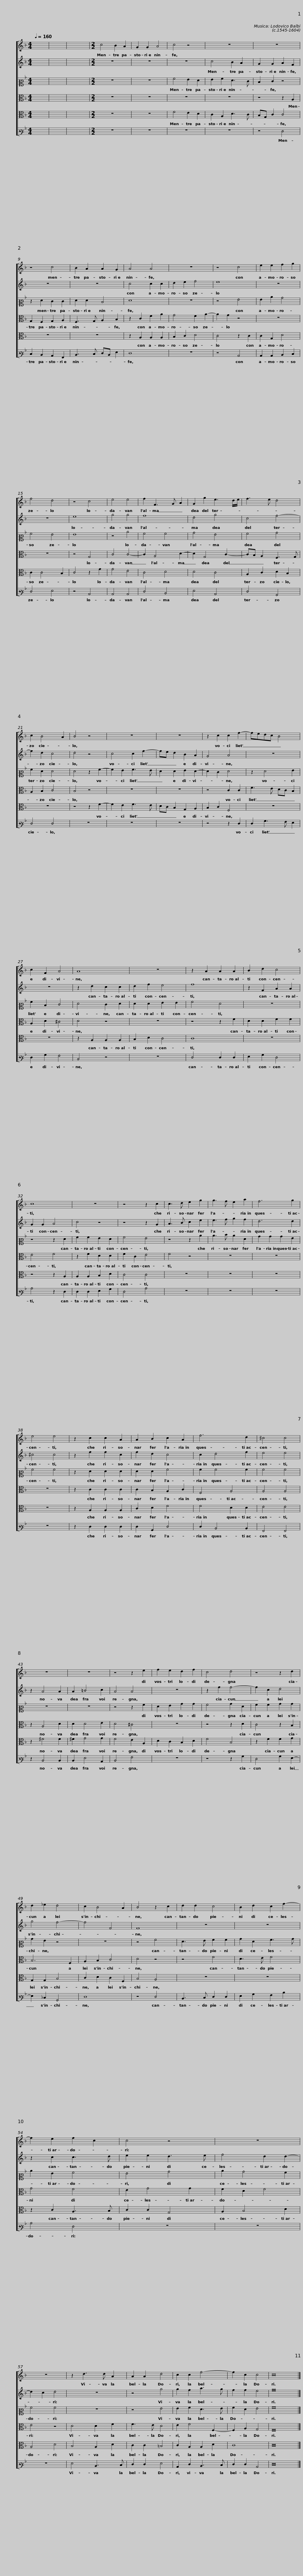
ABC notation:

X:1
%%score [ 1 2 3 4 5 6 ]
L:1/8
Q:1/4=160
M:4/4
I:linebreak $
K:F
V:1 treble
V:2 treble
V:3 alto2
V:4 alto
V:5 alto
V:6 bass3
V:1
 x8 | x8 | x16 |[M:2/2] c4 B2 A2 | G2 G2 A4 | %5
 c4 z4 | z8 | z8 |$ z4 c4 | B2 A2 A2 G2 | %10
 A4 A4 | z8 | z4 c4 | e2 e2 f2 g2 |$ f4 d4 | %15
 z4 c4 | e4 e4 | f2 F3 G A2 | G2 g2 e3 d/e/ | f3 e d4 |$ %20
 c2 B4 A2 | B4 z4 | z8 | z8 | z2 c2 c2 f2- | %25
 fedc B4 |$ c2 F2 A4 | A8 | z8 | z2 A2 A2 A2 | %30
 B2 d2 c4 | c8 |$ z8 | z4 z2 c2 | c3 d e2 g2 | %35
 g3 f e2 a2 | f6 g2 | e4 e4 |$ z2 c2 c2 A2 | A2 B2 c2 A2 | %40
 f6 d2 | ^c4 c4 | z8 | z8 |$ z4 z2 e2 | %45
 f2 e2 d2 f2 | c4 d4 | z4 z2 d2 | d2 _e2 d4 | c2 B4 A2 |$ %50
 B4 z2 c2 | d2 d2 c4 | B2 d2 c2 f2- | f2 e2 f2 c2 | c4 z4 | %55
 z8 |$ z8 | z2 d3 d A2 | A2 A2 d4 | c2 c2 f4- | %60
 f2 c2 c4 | c16 |] %62
V:2
 x8 | x8 | x16 |[M:2/2] z8 | z8 | %5
 z8 | c4 B2 A2 | G2 G2 A2 F2 |$ z8 | z8 | %10
 c4 c2 c2 | d2 e2 f4 | e8 | z8 |$ z8 | %15
 e8 | g4 g4 | f8 | d4 g4 | c4 f4- |$ %20
 f2 d2 c4 | d4 z4 | c4 c2 f2- | fe d2 B2 A2 | G4 A4 | %25
 z8 |$ z8 | z2 d2 c2 c2 | d2 f2 e4 | f8 | %30
 z2 F2 A2 A2 | G2 G2 A4 |$ c4 z4 | z4 z2 G2 | A3 B c2 e2 | %35
 e3 f g2 f2 | d6 d2 | ^c4 c4 |$ z2 f2 f2 c2 | f2 d2 c4 | %40
 c2 d4 f2 | e4 e4 | z2 A4 A2 | A2 =B4 c2 |$ A4 A4 | %45
 z8 | z2 f2 f4- | f2 c2 d4 | g4 f4- | f4 F4 |$ %50
 F8 | z8 | z8 | z2 c2 c3 d | e2 e2 d3 e | %55
 f4 d2 d2- |$ d2 c2 d4 | z8 | z4 g4 | g2 f2 a3 g | %60
 f2 f2 e4 | f16 |] %62
V:3
 x8 | x8 | x16 |[M:2/2] z8 | z8 | %5
 A4 G2 F2 | G2 A2 F3 E | D2 E2 z4 |$ z2 F2 E2 E2 | F2 F2 D4 | %10
 F8 | z8 | z4 G4 | G2 c2 B4 |$ A4 G4 | %15
 G8 | z4 c4 | A4 A4 | B4 G4 | A4 B4 |$ %20
 A2 F2 F4 | F4 z2 A2- | A2 G2 A3 G | F2 F2 G2 F2- | F2 E2 F4 | %25
 z2 F4 G2 |$ A2 D2 E4 | F4 E2 F2 | F2 F2 G2 G2 | A4 F4 | %30
 z8 | z4 z2 F2 |$ A2 A2 G2 F2 | A4 G4 | z4 z2 c2 | %35
 c3 d c2 F2 | B2 B2 B2 G2 | A4 A4 |$ z2 F2 F2 F2 | F2 F2 A4 | %40
 A2 A4 A2 | A4 A4 | z8 | z8 |$ z4 z2 A2 | %45
 F2 G2 B2 B2 | A4 B2 F2 | A2 A2 B2 B2 | B2 G2 z4 | z8 |$ %50
 z4 A4 | F3 G A2 A2 | B2 F2 A3 B | c2 G2 A4 | G4 B4 | %55
 c2 B4 A2 |$ A4 A4 | z8 | z4 G4 | G2 A2 F3 G | %60
 A2 F2 G4 | A16 |] %62
V:4
 x8 | x8 | x16 |[M:2/2] z8 | z8 | %5
 z8 | z8 | z4 z2 A,2 |$ G,2 F,2 G,2 A,2 | F,3 G, A,2 B,2 | %10
 z2 C2 F2 A2 | G4 F2 A2- | A2 G2 z4 | z8 |$ z8 | %15
 z4 G,4 | C4 C4- | C2 A,4 D2- | D2 G,4 C2- | CB, A,2 F,3 G, |$ %20
 A,2 B,2 C4 | B,4 z4 | z8 | z8 | z4 C2 C2 | %25
 F3 E DC B,2 |$ A,2 D2 ^C4 | D4 z4 | z8 | z4 z2 F2 | %30
 D2 D2 F2 F2 | E4 F4 |$ z2 F2 D2 D2 | F2 C2 E4 | F4 z4 | %35
 z8 | z8 | z8 |$ z2 C2 C2 C2 | C2 B,2 A,2 C2 | %40
 F,4 A,4 | A,4 A,4 | z2 A,4 D2 | D2 D4 E2 |$ D4 ^C4 | %45
 z8 | z4 z2 D2 | C4 z2 B,2 | B,6 F,2 | A,2 B,2 C4 |$ %50
 D4 z4 | z4 F4 | D3 E F4 | G4 F4 | E2 G4 G2 | %55
 F2 D2 F4 |$ E4 z4 | D4 D2 F2 | F3 E D4 | E2 F4 F,2- | %60
 F,2 A,2 G,4 | F,16 |] %62
V:5
 x8 | x8 | x16 |[M:2/2] z8 | z8 | %5
 F4 E2 D2 | C2 A,2 D3 C | B,G, C2 C4 |$ z8 | z8 | %10
 z2 A,2 A,2 A,2 | B,2 C2 D4 | C4 z2 C2 | C2 G,2 D4 |$ C2 C4 B,2 | %15
 C4 z2 G2 | G4 E4 | C4 D4 | D4 C4 | A,2 C2 D2 B,2 |$ %20
 z8 | z4 z2 F2- | F2 E2 F3 E | DC B,2 G,2 A,2 | B,2 C2 F,4 | %25
 z8 |$ z8 | z2 A,2 A,2 A,2 | B,2 D2 C4 | C8 | %30
 z8 | z4 z2 A,2 |$ A,2 A,2 B,2 D2 | C4 C4 | z8 | %35
 z8 | z8 | z8 |$ z2 A,2 A,2 A,2 | C2 D2 F4 | %40
 F4 D2 D2 | E4 E4 | z2 ^F4 F2 | ^F2 G4 G2 |$ F4 E2 A,2 | %45
 D2 C2 B,2 D2 | F4 B,4 | z2 F2 F2 G2 | G,2 G,2 B,4 | C2 D2 C2 F,2 |$ %50
 B,4 A,4 | z8 | z8 | z2 C2 A,3 B, | C2 C2 G,4 | %55
 A,2 B,4 D2 |$ A,4 D4 | B,4 A,2 D2 | C2 C2 =B,4 | C2 A,2 A,2 D2 | %60
 C8 | C16 |] %62
V:6
 x8 | x8 | x16 |[M:2/2] z8 | z8 | %5
 z8 | z8 | z4 F,4 |$ E,2 D,2 C,2 A,,2 | D,3 E, F,D, G,2 | %10
 F,8 | z8 | z4 C,4 | C,2 C,2 D,2 E,2 |$ F,4 G,4 | %15
 z4 C,4 | C,4 C,4 | F,4 D,4 | G,4 C,4 | F,4 B,,4 |$ %20
 F,4 F,4 | z8 | z8 | z8 | z4 z2 F,2 | %25
 F,2 B,3 A, G,2 |$ F,2 B,2 A,4 | D,4 z4 | z8 | F,4 F,2 F,2 | %30
 G,2 B,2 F,4 | C4 z2 F,2 |$ F,2 F,2 G,2 B,2 | F,4 C4 | z8 | %35
 z8 | z8 | z8 |$ z2 F,2 F,2 F,2 | F,2 B,,2 F,4 | %40
 F,2 D,4 D,2 | A,,4 A,,4 | z2 D,4 D,2 | D,2 G,4 C,2 |$ D,4 A,4 | %45
 z8 | z4 z2 B,2 | F,4 B,2 G,2- | G,2 _E,2 B,,4 | F,8 |$ %50
 z4 F,4 | D,3 E, F,2 F,2 | G,2 B,2 A,2 D2 | C4 F,4 | z8 | %55
 z8 |$ z8 | G,4 D,3 E, | F,2 F,2 G,4 | C,2 F,2 D,3 E, | %60
 F,2 F,2 C,4 | F,16 |] %62
